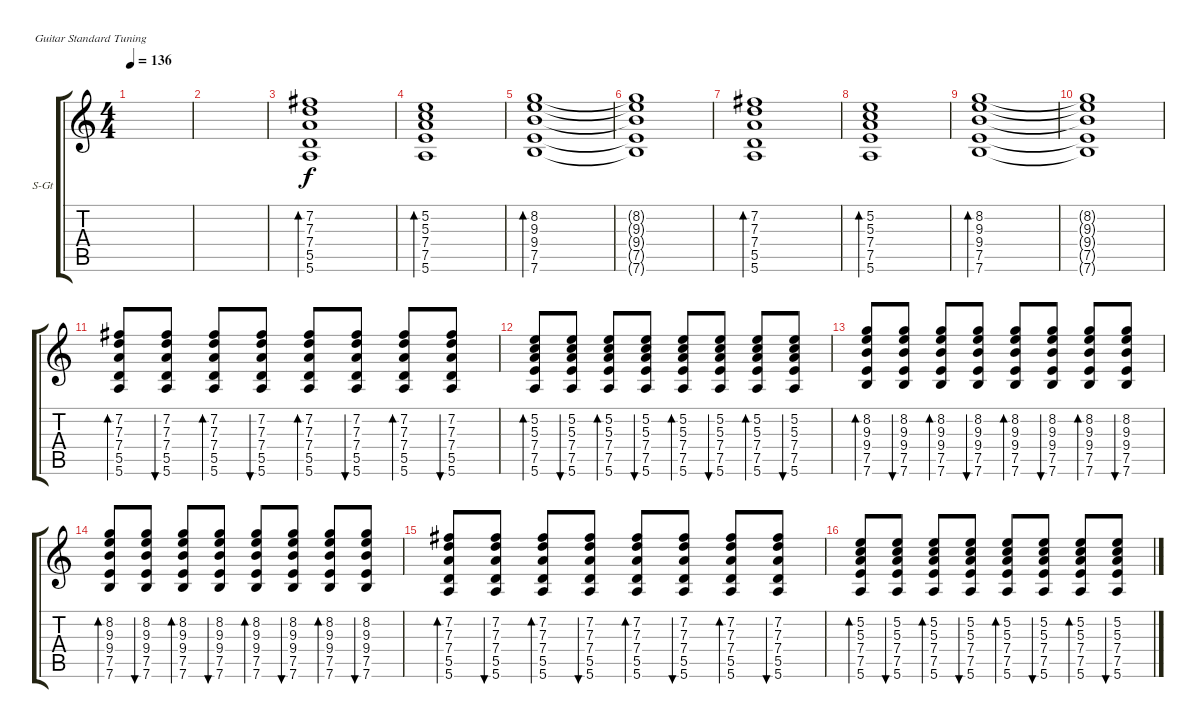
\defaultSystemsLayout 4
\bracketExtendMode groupsimilarinstruments
\firstSystemTrackNameOrientation horizontal
\otherSystemsTrackNameOrientation horizontal
\track ("В. Бутусов (гитара)" "S-Gt") {instrument acousticguitarsteel}
\staff {score tabs}
\tuning (E4 B3 G3 D3 A2 E2)
\ts (4 4)
\tempo 136
\clef g2
\ks c
|
|
(5.5 7.4 7.3 7.2 5.6).1{bd 138} |
(7.5 7.4 5.3 5.2 5.6).1{bd 138} |
(7.6 7.5 9.4 9.3 8.2).1{bd 119} |
(7.6{t} 7.5{t} 9.4{t} 9.3{t} 8.2{t}).1 |
(5.5 7.4 7.3 7.2 5.6).1{bd 138} |
(7.5 7.4 5.3 5.2 5.6).1{bd 138} |
(7.6 7.5 9.4 9.3 8.2).1{bd 119} |
(7.6{t} 7.5{t} 9.4{t} 9.3{t} 8.2{t}).1 |
(5.6 5.5 7.4 7.3 7.2).8{bd 33} (5.6 5.5 7.4 7.3 7.2).8{bu 35} (5.6 5.5 7.4 7.3 7.2).8{bd 33} (5.6 5.5 7.4 7.3 7.2).8{bu 35} (5.6 5.5 7.4 7.3 7.2).8{bd 33} (5.6 5.5 7.4 7.3 7.2).8{bu 35} (5.6 5.5 7.4 7.3 7.2).8{bd 33} (5.6 5.5 7.4 7.3 7.2).8{bu 35} |
(5.6 7.5 7.4 5.3 5.2).8{bd 36} (5.6 7.5 7.4 5.3 5.2).8{bu 33} (5.6 7.5 7.4 5.3 5.2).8{bd 36} (5.6 7.5 7.4 5.3 5.2).8{bu 33} (5.6 7.5 7.4 5.3 5.2).8{bd 36} (5.6 7.5 7.4 5.3 5.2).8{bu 33} (5.6 7.5 7.4 5.3 5.2).8{bd 36} (5.6 7.5 7.4 5.3 5.2).8{bu 33} |
(7.6 7.5 9.4 9.3 8.2).8{bd 38} (7.6 7.5 9.4 9.3 8.2).8{bu 34} (7.6 7.5 9.4 9.3 8.2).8{bd 38} (7.6 7.5 9.4 9.3 8.2).8{bu 34} (7.6 7.5 9.4 9.3 8.2).8{bd 38} (7.6 7.5 9.4 9.3 8.2).8{bu 34} (7.6 7.5 9.4 9.3 8.2).8{bd 38} (7.6 7.5 9.4 9.3 8.2).8{bu 34} |
(7.6 7.5 9.4 9.3 8.2).8{bd 38} (7.6 7.5 9.4 9.3 8.2).8{bu 34} (7.6 7.5 9.4 9.3 8.2).8{bd 38} (7.6 7.5 9.4 9.3 8.2).8{bu 34} (7.6 7.5 9.4 9.3 8.2).8{bd 38} (7.6 7.5 9.4 9.3 8.2).8{bu 34} (7.6 7.5 9.4 9.3 8.2).8{bd 38} (7.6 7.5 9.4 9.3 8.2).8{bu 34} |
(5.6 5.5 7.4 7.3 7.2).8{bd 33} (5.6 5.5 7.4 7.3 7.2).8{bu 35} (5.6 5.5 7.4 7.3 7.2).8{bd 33} (5.6 5.5 7.4 7.3 7.2).8{bu 35} (5.6 5.5 7.4 7.3 7.2).8{bd 33} (5.6 5.5 7.4 7.3 7.2).8{bu 35} (5.6 5.5 7.4 7.3 7.2).8{bd 33} (5.6 5.5 7.4 7.3 7.2).8{bu 35} |
(5.6 7.5 7.4 5.3 5.2).8{bd 36} (5.6 7.5 7.4 5.3 5.2).8{bu 33} (5.6 7.5 7.4 5.3 5.2).8{bd 36} (5.6 7.5 7.4 5.3 5.2).8{bu 33} (5.6 7.5 7.4 5.3 5.2).8{bd 36} (5.6 7.5 7.4 5.3 5.2).8{bu 33} (5.6 7.5 7.4 5.3 5.2).8{bd 36} (5.6 7.5 7.4 5.3 5.2).8{bu 33}
